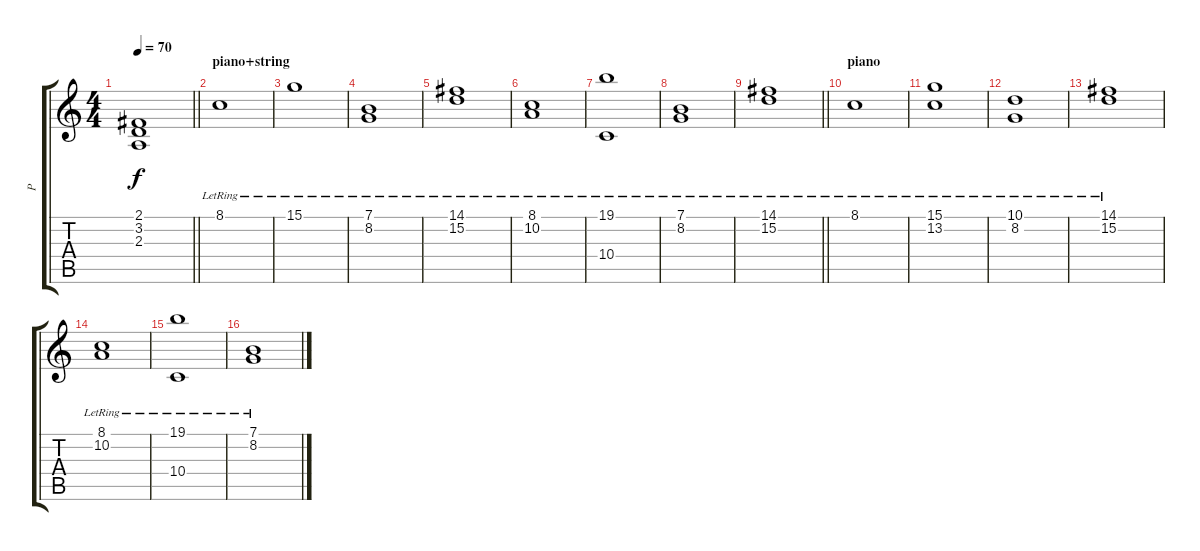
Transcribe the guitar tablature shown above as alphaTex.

\track ("P" "P") {instrument electricgrandpiano}
\staff {score tabs}
\tuning (E4 B3 G3 D3 A2 E2) {hide}
\ts (4 4)
\tempo 70
\clef g2
\barLineRight lightlight
\ks c
(2.1 3.2 2.3).1{dy f} |
\section ("" "piano+string")
8.1{lr}.1 |
15.1{lr}.1 |
(7.1{lr} 8.2{lr}).1 |
(14.1{lr} 15.2{lr}).1 |
(8.1{lr} 10.2{lr}).1 |
(19.1{lr} 10.4{lr}).1 |
(7.1{lr} 8.2{lr}).1 |
\barLineRight lightlight
(14.1{lr} 15.2{lr}).1 |
\section ("" "piano")
8.1{lr}.1 |
(15.1{lr} 13.2{lr}).1 |
(10.1{lr} 8.2{lr}).1 |
(14.1{lr} 15.2{lr}).1 |
(8.1{lr} 10.2{lr}).1 |
(19.1{lr} 10.4{lr}).1 |
(7.1{lr} 8.2{lr}).1
